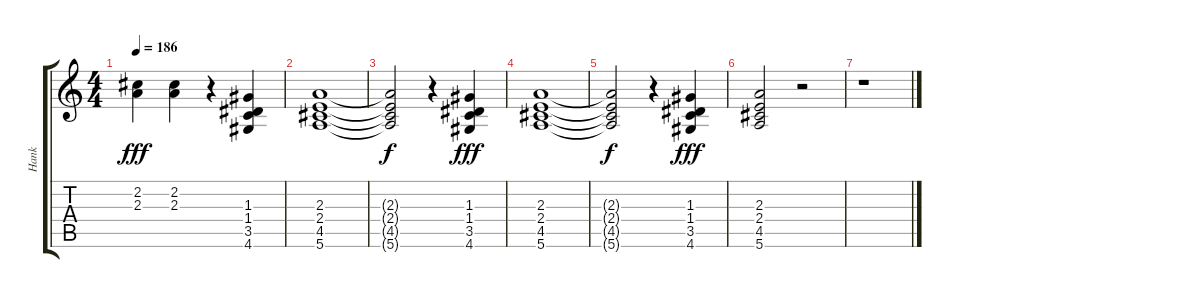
\track ("Hank" "Hank") {instrument electricguitarjazz}
\staff {score tabs}
\tuning (E4 B3 G3 D3 A2 E2) {hide}
\ts (4 4)
\tempo 186
\clef g2
\ks c
(2.2 2.3).4{dy fff} (2.2 2.3).4 r.4 (1.3 1.4 3.5 4.6).4 |
(2.3 2.4 4.5 5.6).1 |
(2.3{t} 2.4{t} 4.5{t} 5.6{t}).2{dy f} r.4 (1.3 1.4 3.5 4.6).4{dy fff} |
(2.3 2.4 4.5 5.6).1 |
(2.3{t} 2.4{t} 4.5{t} 5.6{t}).2{dy f} r.4 (1.3 1.4 3.5 4.6).4{dy fff} |
(2.3 2.4 4.5 5.6).2 r.2 |
r.1
